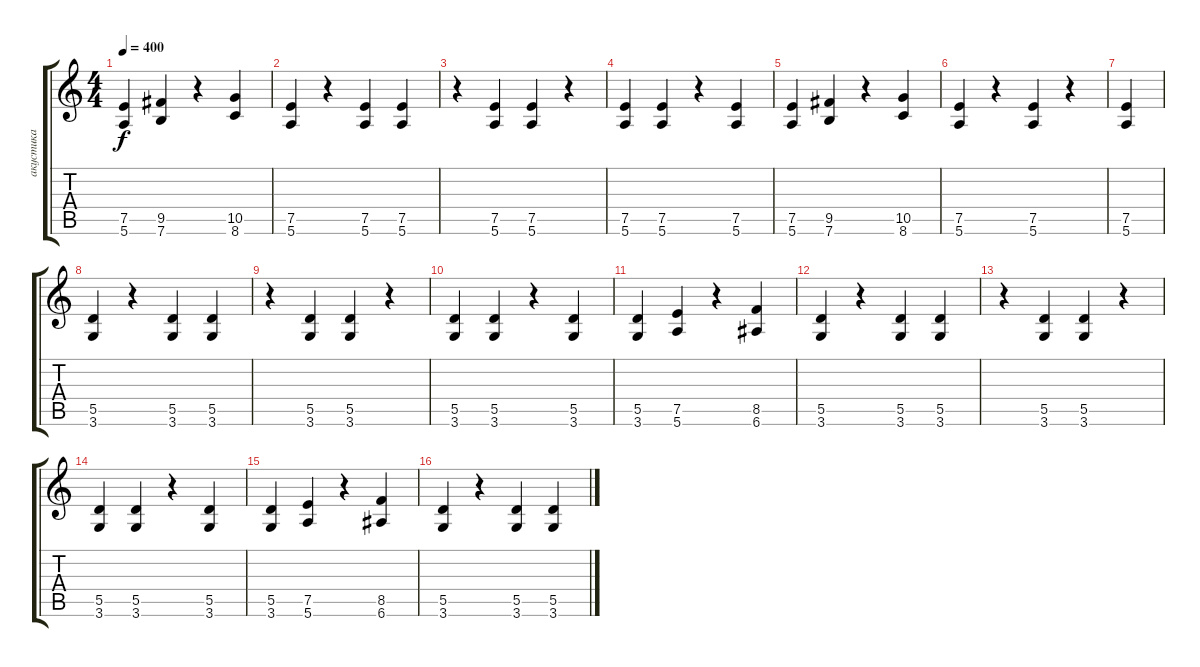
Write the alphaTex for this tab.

\track ("акустика" "акустика") {instrument acousticguitarsteel}
\staff {score tabs}
\tuning (E4 B3 G3 D3 A2 E2) {hide}
\ts (4 4)
\tempo 400
\clef g2
\ks c
(7.5 5.6).4{dy f} (9.5 7.6).4 r.4 (10.5 8.6).4 |
(7.5 5.6).4 r.4 (7.5 5.6).4 (7.5 5.6).4 |
r.4 (7.5 5.6).4 (7.5 5.6).4 r.4 |
(7.5 5.6).4 (7.5 5.6).4 r.4 (7.5 5.6).4 |
(7.5 5.6).4 (9.5 7.6).4 r.4 (10.5 8.6).4 |
(7.5 5.6).4 r.4 (7.5 5.6).4 r.4 |
(7.5 5.6).4 |
(5.5 3.6).4 r.4 (5.5 3.6).4 (5.5 3.6).4 |
r.4 (5.5 3.6).4 (5.5 3.6).4 r.4 |
(5.5 3.6).4 (5.5 3.6).4 r.4 (5.5 3.6).4 |
(5.5 3.6).4 (7.5 5.6).4 r.4 (8.5 6.6).4 |
(5.5 3.6).4 r.4 (5.5 3.6).4 (5.5 3.6).4 |
r.4 (5.5 3.6).4 (5.5 3.6).4 r.4 |
(5.5 3.6).4 (5.5 3.6).4 r.4 (5.5 3.6).4 |
(5.5 3.6).4 (7.5 5.6).4 r.4 (8.5 6.6).4 |
(5.5 3.6).4 r.4 (5.5 3.6).4 (5.5 3.6).4
